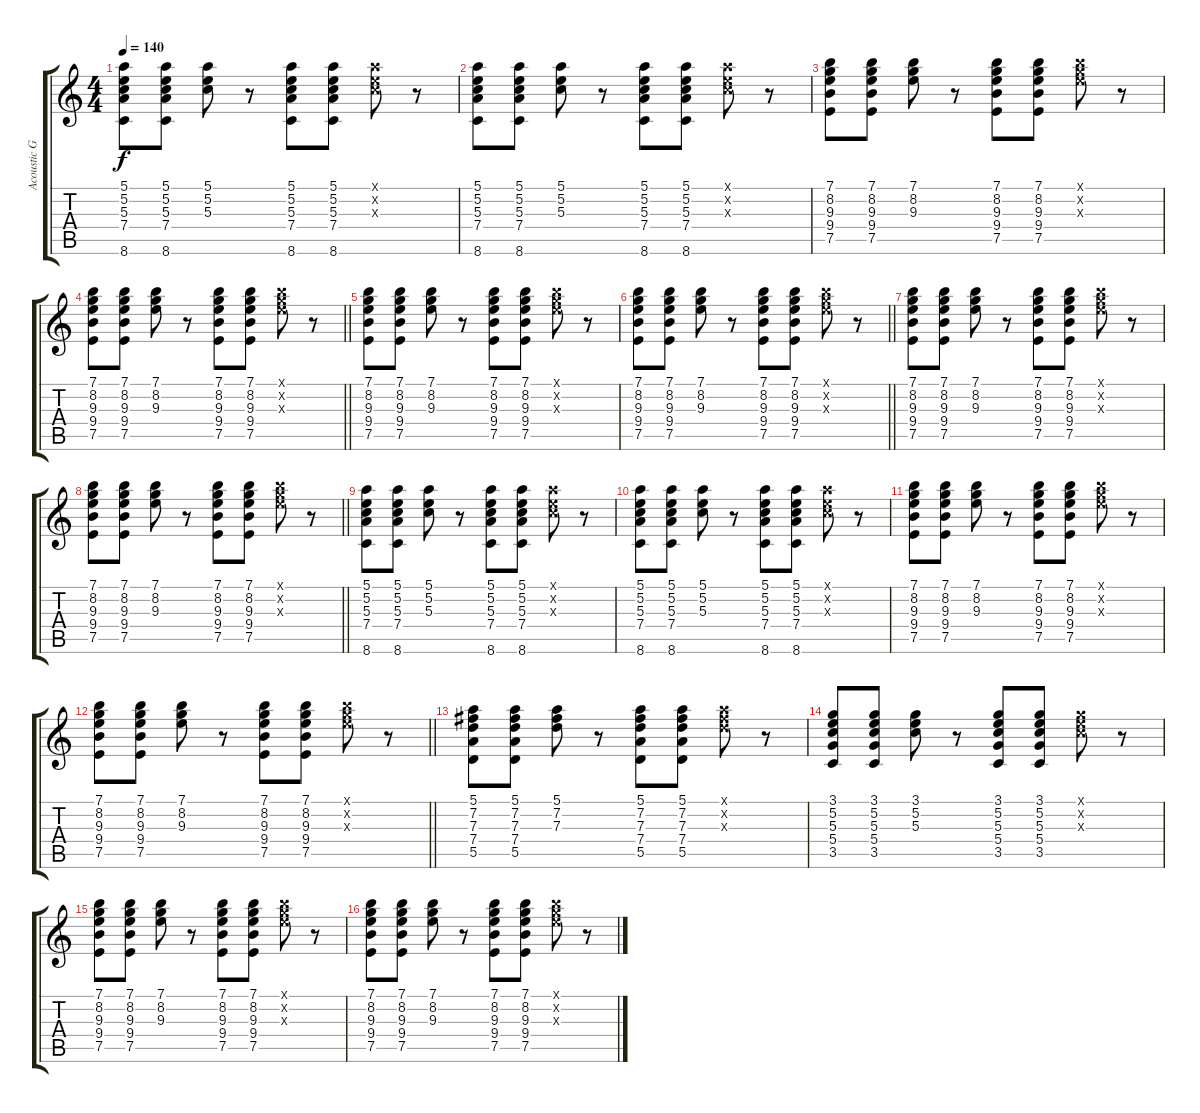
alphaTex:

\track ("Acoustic Guitar" "Acoustic G") {instrument acousticguitarsteel}
\staff {score tabs}
\tuning (E4 B3 G3 D3 A2 E2) {hide}
\ts (4 4)
\tempo 140
\clef g2
\ks c
(5.1 5.2 5.3 7.4 8.6).8{dy f} (5.1 5.2 5.3 7.4 8.6).8 (5.1 5.2 5.3).8 r.8 (5.1 5.2 5.3 7.4 8.6).8 (5.1 5.2 5.3 7.4 8.6).8 (5.1{x} 5.2{x} 5.3{x}).8 r.8 |
(5.1 5.2 5.3 7.4 8.6).8 (5.1 5.2 5.3 7.4 8.6).8 (5.1 5.2 5.3).8 r.8 (5.1 5.2 5.3 7.4 8.6).8 (5.1 5.2 5.3 7.4 8.6).8 (5.1{x} 5.2{x} 5.3{x}).8 r.8 |
(7.1 8.2 9.3 9.4 7.5).8 (7.1 8.2 9.3 9.4 7.5).8 (7.1 8.2 9.3).8 r.8 (7.1 8.2 9.3 9.4 7.5).8 (7.1 8.2 9.3 9.4 7.5).8 (7.1{x} 8.2{x} 9.3{x}).8 r.8 |
\barLineRight lightlight
(7.1 8.2 9.3 9.4 7.5).8 (7.1 8.2 9.3 9.4 7.5).8 (7.1 8.2 9.3).8 r.8 (7.1 8.2 9.3 9.4 7.5).8 (7.1 8.2 9.3 9.4 7.5).8 (7.1{x} 8.2{x} 9.3{x}).8 r.8 |
\section ("" "")
(7.1 8.2 9.3 9.4 7.5).8 (7.1 8.2 9.3 9.4 7.5).8 (7.1 8.2 9.3).8 r.8 (7.1 8.2 9.3 9.4 7.5).8 (7.1 8.2 9.3 9.4 7.5).8 (7.1{x} 8.2{x} 9.3{x}).8 r.8 |
\barLineRight lightlight
(7.1 8.2 9.3 9.4 7.5).8 (7.1 8.2 9.3 9.4 7.5).8 (7.1 8.2 9.3).8 r.8 (7.1 8.2 9.3 9.4 7.5).8 (7.1 8.2 9.3 9.4 7.5).8 (7.1{x} 8.2{x} 9.3{x}).8 r.8 |
(7.1 8.2 9.3 9.4 7.5).8 (7.1 8.2 9.3 9.4 7.5).8 (7.1 8.2 9.3).8 r.8 (7.1 8.2 9.3 9.4 7.5).8 (7.1 8.2 9.3 9.4 7.5).8 (7.1{x} 8.2{x} 9.3{x}).8 r.8 |
\barLineRight lightlight
(7.1 8.2 9.3 9.4 7.5).8 (7.1 8.2 9.3 9.4 7.5).8 (7.1 8.2 9.3).8 r.8 (7.1 8.2 9.3 9.4 7.5).8 (7.1 8.2 9.3 9.4 7.5).8 (7.1{x} 8.2{x} 9.3{x}).8 r.8 |
(5.1 5.2 5.3 7.4 8.6).8 (5.1 5.2 5.3 7.4 8.6).8 (5.1 5.2 5.3).8 r.8 (5.1 5.2 5.3 7.4 8.6).8 (5.1 5.2 5.3 7.4 8.6).8 (5.1{x} 5.2{x} 5.3{x}).8 r.8 |
(5.1 5.2 5.3 7.4 8.6).8 (5.1 5.2 5.3 7.4 8.6).8 (5.1 5.2 5.3).8 r.8 (5.1 5.2 5.3 7.4 8.6).8 (5.1 5.2 5.3 7.4 8.6).8 (5.1{x} 5.2{x} 5.3{x}).8 r.8 |
(7.1 8.2 9.3 9.4 7.5).8 (7.1 8.2 9.3 9.4 7.5).8 (7.1 8.2 9.3).8 r.8 (7.1 8.2 9.3 9.4 7.5).8 (7.1 8.2 9.3 9.4 7.5).8 (7.1{x} 8.2{x} 9.3{x}).8 r.8 |
\barLineRight lightlight
(7.1 8.2 9.3 9.4 7.5).8 (7.1 8.2 9.3 9.4 7.5).8 (7.1 8.2 9.3).8 r.8 (7.1 8.2 9.3 9.4 7.5).8 (7.1 8.2 9.3 9.4 7.5).8 (7.1{x} 8.2{x} 9.3{x}).8 r.8 |
\section ("" "")
(5.1 7.2 7.3 7.4 5.5).8 (5.1 7.2 7.3 7.4 5.5).8 (5.1 7.2 7.3).8 r.8 (5.1 7.2 7.3 7.4 5.5).8 (5.1 7.2 7.3 7.4 5.5).8 (5.1{x} 7.2{x} 7.3{x}).8 r.8 |
(3.1 5.2 5.3 5.4 3.5).8 (3.1 5.2 5.3 5.4 3.5).8 (3.1 5.2 5.3).8 r.8 (3.1 5.2 5.3 5.4 3.5).8 (3.1 5.2 5.3 5.4 3.5).8 (3.1{x} 5.2{x} 5.3{x}).8 r.8 |
(7.1 8.2 9.3 9.4 7.5).8 (7.1 8.2 9.3 9.4 7.5).8 (7.1 8.2 9.3).8 r.8 (7.1 8.2 9.3 9.4 7.5).8 (7.1 8.2 9.3 9.4 7.5).8 (7.1{x} 8.2{x} 9.3{x}).8 r.8 |
(7.1 8.2 9.3 9.4 7.5).8 (7.1 8.2 9.3 9.4 7.5).8 (7.1 8.2 9.3).8 r.8 (7.1 8.2 9.3 9.4 7.5).8 (7.1 8.2 9.3 9.4 7.5).8 (7.1{x} 8.2{x} 9.3{x}).8 r.8
